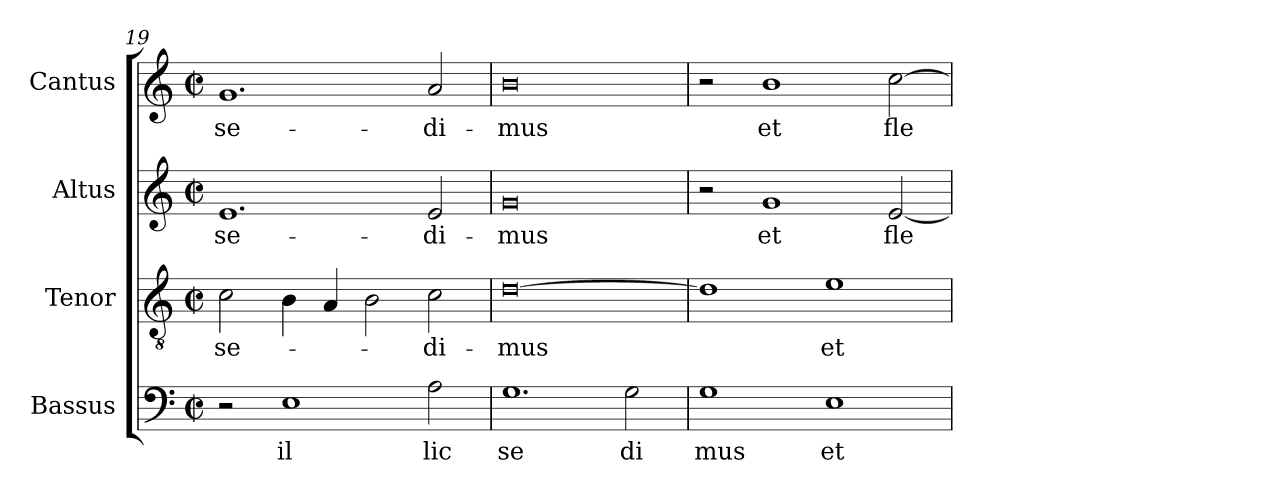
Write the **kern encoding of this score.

**kern	**text	**kern	**text	**kern	**text	**kern	**text
*part4	*part4	*part3	*part3	*part2	*part2	*part1	*part1
*staff4	*staff4	*staff3	*staff3	*staff2	*staff2	*staff1	*staff1
*I"Bassus	*	*I"Tenor	*	*I"Altus	*	*I"Cantus	*
*clefF4	*	*clefGv2	*	*clefG2	*	*clefG2	*
*M2/2	*	*M2/2	*	*M2/2	*	*M2/2	*
*met(c|)	*	*met(c|)	*	*met(c|)	*	*met(c|)	*
=19	=19	=19	=19	=19	=19	=19	=19
!	!	!	!LO:LY:b:cj	!	!LO:LY:b:cj	!	!LO:LY:b:cj
2r	.	2c\	se-	1.e	se-	1.g	se-
!	!LO:LY:b:cj	!	!	!	!	!	!
1E	il	4B\	.	.	.	.	.
.	.	4A/	.	.	.	.	.
.	.	2B\	.	.	.	.	.
!	!LO:LY:b:cj	!	!LO:LY:b:cj	!	!LO:LY:b:cj	!	!LO:LY:b:cj
2A\	lic	2c\	-di-	2e/	-di-	2a/	-di-
!!LO:LB:g=z
=20	=20	=20	=20	=20	=20	=20	=20
!	!LO:LY:b:cj	!	!LO:LY:b	!	!LO:LY:b:cj	!	!LO:LY:b:cj
1.G	se	[>0d	-mus	0g	-mus	0b	-mus
!	!LO:LY:b:cj	!	!	!	!	!	!
2G\	di	.	.	.	.	.	.
=21	=21	=21	=21	=21	=21	=21	=21
!	!LO:LY:b:cj	!	!	!	!	!	!
1G	mus	1d]	.	2r	.	2r	.
!	!	!	!	!	!LO:LY:b:cj	!	!LO:LY:b:cj
.	.	.	.	1g	et	1b	et
!	!LO:LY:b:cj	!	!LO:LY:b:cj	!	!	!	!
1E	et	1e	et	.	.	.	.
!	!	!	!	!	!LO:LY:b:cj	!	!LO:LY:b:cj
.	.	.	.	[<2e/	fle	[>2cc\	fle-
=	=	=	=	=	=	=	=
*-	*-	*-	*-	*-	*-	*-	*-
